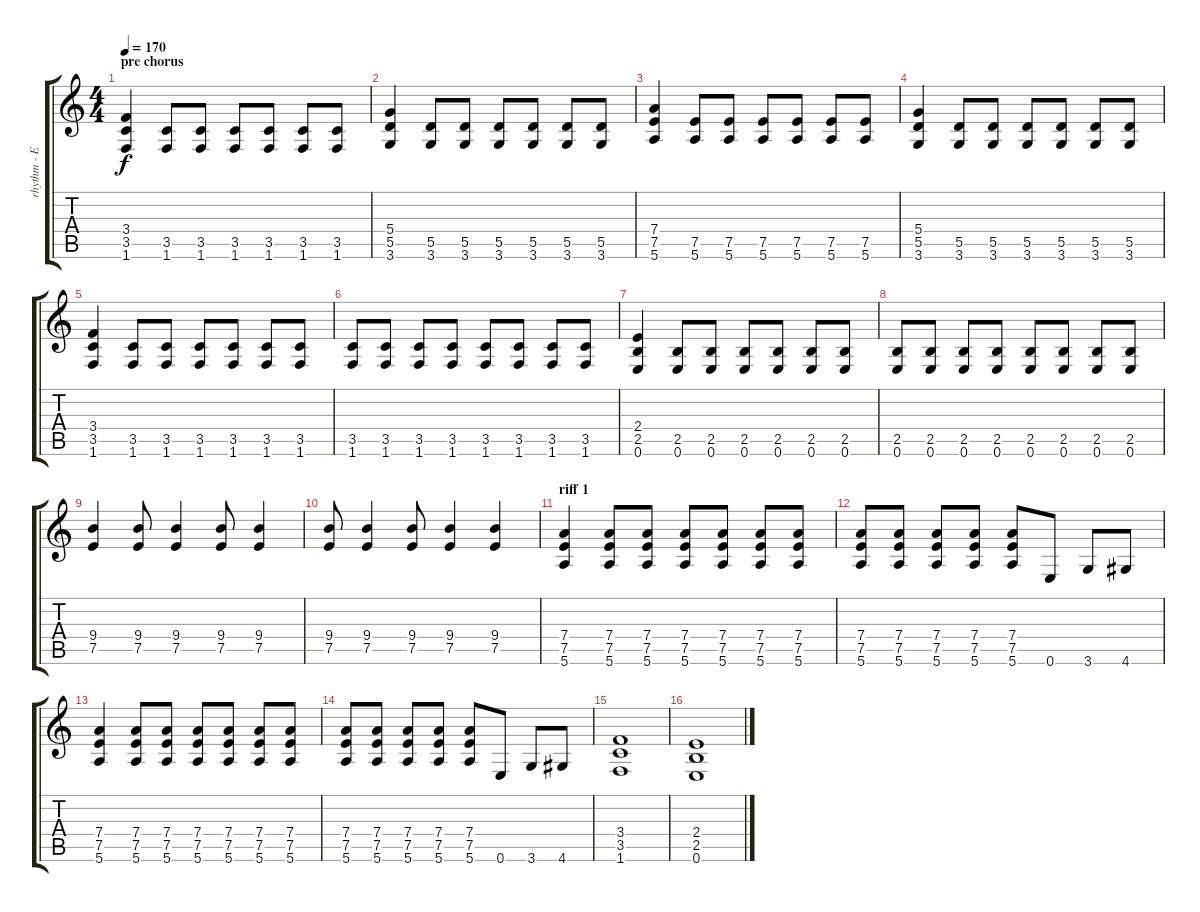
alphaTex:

\track ("rhythm - Eddy" "rhythm - E") {instrument distortionguitar}
\staff {score tabs}
\tuning (E4 B3 G3 D3 A2 E2) {hide}
\ts (4 4)
\section ("" "pre chorus")
\tempo 170
\clef g2
\ks c
(3.4 3.5 1.6).4{dy f} (3.5 1.6).8 (3.5 1.6).8 (3.5 1.6).8 (3.5 1.6).8 (3.5 1.6).8 (3.5 1.6).8 |
(5.4 5.5 3.6).4 (5.5 3.6).8 (5.5 3.6).8 (5.5 3.6).8 (5.5 3.6).8 (5.5 3.6).8 (5.5 3.6).8 |
(7.4 7.5 5.6).4 (7.5 5.6).8 (7.5 5.6).8 (7.5 5.6).8 (7.5 5.6).8 (7.5 5.6).8 (7.5 5.6).8 |
(5.4 5.5 3.6).4 (5.5 3.6).8 (5.5 3.6).8 (5.5 3.6).8 (5.5 3.6).8 (5.5 3.6).8 (5.5 3.6).8 |
(3.4 3.5 1.6).4 (3.5 1.6).8 (3.5 1.6).8 (3.5 1.6).8 (3.5 1.6).8 (3.5 1.6).8 (3.5 1.6).8 |
(3.5 1.6).8 (3.5 1.6).8 (3.5 1.6).8 (3.5 1.6).8 (3.5 1.6).8 (3.5 1.6).8 (3.5 1.6).8 (3.5 1.6).8 |
(2.4 2.5 0.6).4 (2.5 0.6).8 (2.5 0.6).8 (2.5 0.6).8 (2.5 0.6).8 (2.5 0.6).8 (2.5 0.6).8 |
(2.5 0.6).8 (2.5 0.6).8 (2.5 0.6).8 (2.5 0.6).8 (2.5 0.6).8 (2.5 0.6).8 (2.5 0.6).8 (2.5 0.6).8 |
(9.4 7.5).4 (9.4 7.5).8 (9.4 7.5).4 (9.4 7.5).8 (9.4 7.5).4 |
(9.4 7.5).8 (9.4 7.5).4 (9.4 7.5).8 (9.4 7.5).4 (9.4 7.5).4 |
\section ("" "riff 1")
(7.4 7.5 5.6).4 (7.4 7.5 5.6).8 (7.4 7.5 5.6).8 (7.4 7.5 5.6).8 (7.4 7.5 5.6).8 (7.4 7.5 5.6).8 (7.4 7.5 5.6).8 |
(7.4 7.5 5.6).8 (7.4 7.5 5.6).8 (7.4 7.5 5.6).8 (7.4 7.5 5.6).8 (7.4 7.5 5.6).8 0.6.8 3.6.8 4.6.8 |
(7.4 7.5 5.6).4 (7.4 7.5 5.6).8 (7.4 7.5 5.6).8 (7.4 7.5 5.6).8 (7.4 7.5 5.6).8 (7.4 7.5 5.6).8 (7.4 7.5 5.6).8 |
(7.4 7.5 5.6).8 (7.4 7.5 5.6).8 (7.4 7.5 5.6).8 (7.4 7.5 5.6).8 (7.4 7.5 5.6).8 0.6.8 3.6.8 4.6.8 |
(3.4 3.5 1.6).1 |
(2.4 2.5 0.6).1
